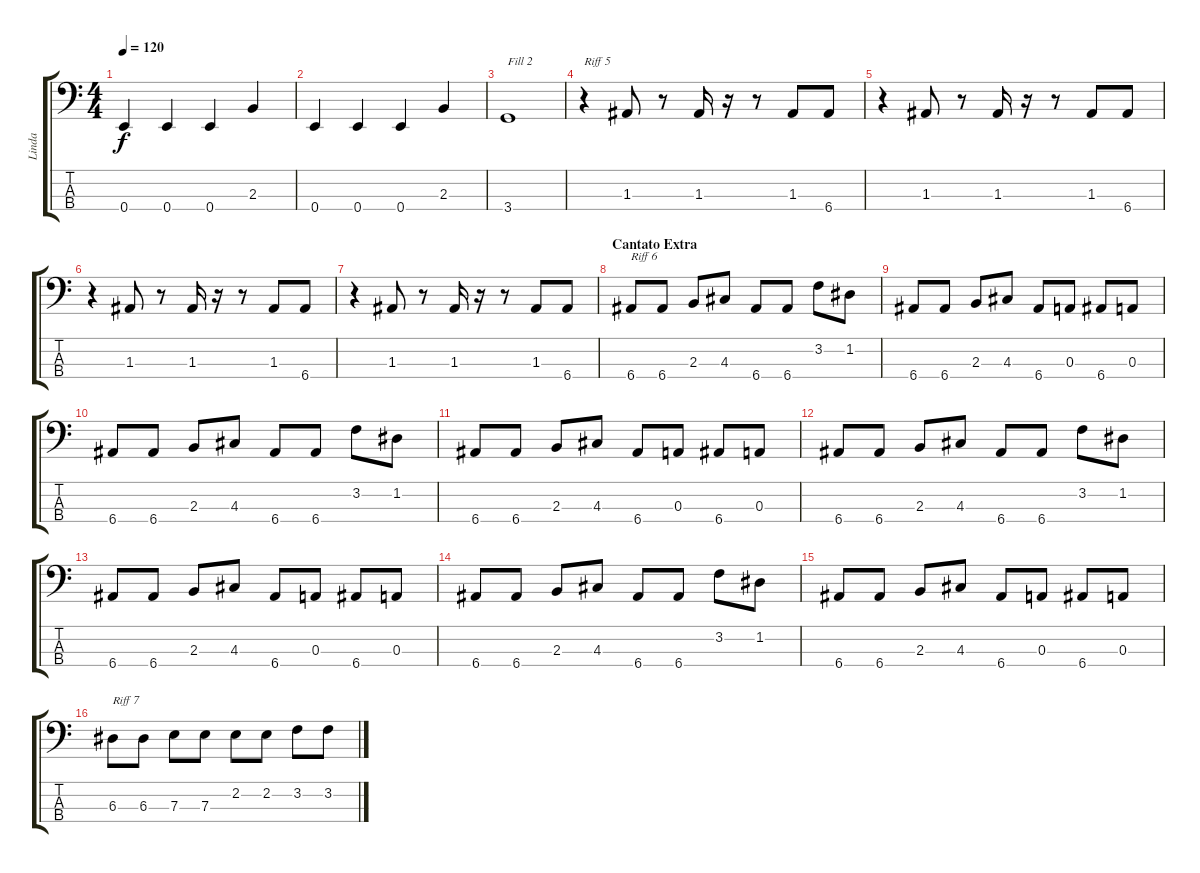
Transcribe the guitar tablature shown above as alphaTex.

\track ("Linda" "Linda") {instrument electricbassfinger}
\staff {score tabs}
\tuning (G2 D2 A1 E1) {hide}
\ts (4 4)
\tempo 120
\clef f4
\ks c
0.4.4{dy f} 0.4.4 0.4.4 2.3.4 |
0.4.4 0.4.4 0.4.4 2.3.4 |
3.4.1{txt "Fill 2"} |
r.4{txt "Riff 5"} 1.3.8 r.8 1.3.16 r.16 r.8 1.3.8 6.4.8 |
r.4 1.3.8 r.8 1.3.16 r.16 r.8 1.3.8 6.4.8 |
r.4 1.3.8 r.8 1.3.16 r.16 r.8 1.3.8 6.4.8 |
r.4 1.3.8 r.8 1.3.16 r.16 r.8 1.3.8 6.4.8 |
\section ("" "Cantato Extra")
6.4.8{txt "Riff 6"} 6.4.8 2.3.8 4.3.8 6.4.8 6.4.8 3.2.8 1.2.8 |
6.4.8 6.4.8 2.3.8 4.3.8 6.4.8 0.3.8 6.4.8 0.3.8 |
6.4.8 6.4.8 2.3.8 4.3.8 6.4.8 6.4.8 3.2.8 1.2.8 |
6.4.8 6.4.8 2.3.8 4.3.8 6.4.8 0.3.8 6.4.8 0.3.8 |
6.4.8 6.4.8 2.3.8 4.3.8 6.4.8 6.4.8 3.2.8 1.2.8 |
6.4.8 6.4.8 2.3.8 4.3.8 6.4.8 0.3.8 6.4.8 0.3.8 |
6.4.8 6.4.8 2.3.8 4.3.8 6.4.8 6.4.8 3.2.8 1.2.8 |
6.4.8 6.4.8 2.3.8 4.3.8 6.4.8 0.3.8 6.4.8 0.3.8 |
6.3.8{txt "Riff 7"} 6.3.8 7.3.8 7.3.8 2.2.8 2.2.8 3.2.8 3.2.8
